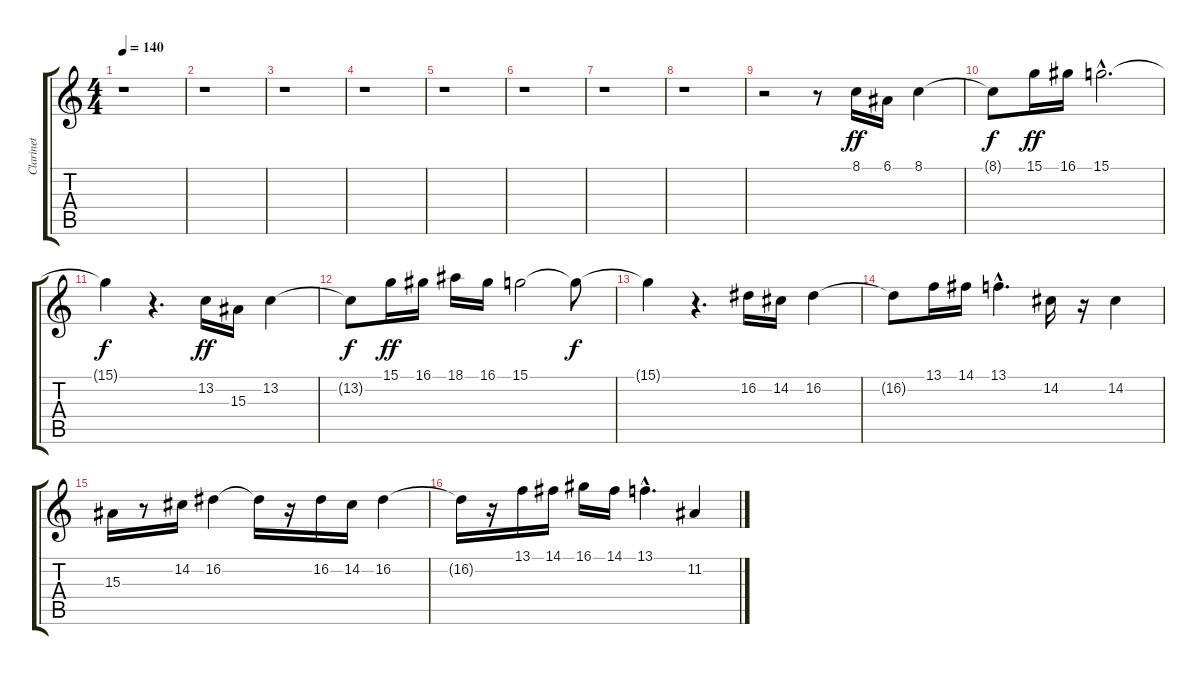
\track ("Clarinet" "Clarinet") {instrument clarinet}
\staff {score tabs}
\tuning (E4 B3 G3 D3 A2 E2) {hide}
\ts (4 4)
\tempo 140
\clef g2
\ks c
r.1{dy p} |
r.1 |
r.1 |
r.1 |
r.1 |
r.1 |
r.1 |
r.1 |
r.2 r.8 8.1.16{dy ff instrument clarinet} 6.1.16 8.1.4 |
8.1{t}.8{dy f} 15.1.16{dy ff} 16.1.16 15.1{hac}.2{d} |
15.1{t}.4{dy f} r.4{d} 13.2.16{dy ff} 15.3.16 13.2.4 |
13.2{t}.8{dy f} 15.1.16{dy ff} 16.1.16 18.1.16 16.1.16 15.1.2 15.1{t}.8{dy f} |
15.1{t}.4 r.4{d} 16.2.16 14.2.16 16.2.4 |
16.2{t}.8 13.1.16 14.1.16 13.1{hac}.4{d} 14.2.16 r.16 14.2.4 |
15.3.16 r.8 14.2.16 16.2.4 16.2{t}.16 r.16 16.2.16 14.2.16 16.2.4 |
16.2{t}.16 r.16 13.1.16 14.1.16 16.1.16 14.1.16 13.1{hac}.4{d} 11.2.4
